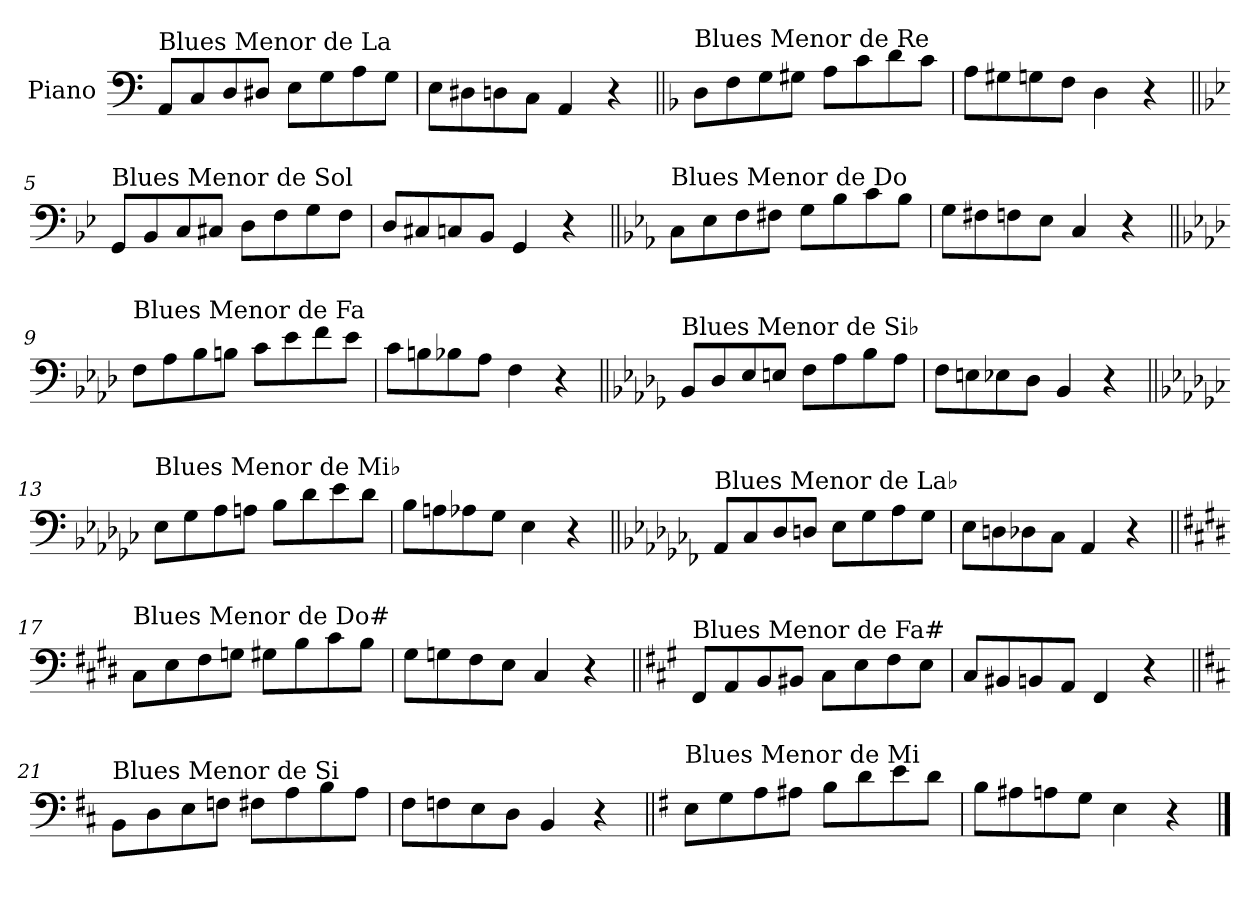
**kern
*part1
*staff1
*I"Piano
*I'Pno.
*clefF4
*k[]
=1
!LO:TX:a:t=Blues Menor de La
8AA/L
8C/
8D/
8D#X/J
8E\L
8G\
8A\
8G\J
=2
8E\L
8D#X\
8Dn\
8C\J
4AA/
4r
=3||
*k[b-]
!LO:TX:a:t=Blues Menor de Re
8D\L
8F\
8G\
8G#X\J
8A\L
8c\
8d\
8c\J
=4
8A\L
8G#X\
8Gn\
8F\J
4D\
4r
!!LO:LB:g=z
=5||
*k[b-e-]
!LO:TX:a:t=Blues Menor de Sol
8GG/L
8BB-/
8C/
8C#X/J
8D\L
8F\
8G\
8F\J
=6
8D/L
8C#X/
8Cn/
8BB-/J
4GG/
4r
=7||
*k[b-e-a-]
!LO:TX:a:t=Blues Menor de Do
8C\L
8E-\
8F\
8F#X\J
8G\L
8B-\
8c\
8B-\J
=8
8G\L
8F#X\
8Fn\
8E-\J
4C/
4r
!!LO:LB:g=z
=9||
*k[b-e-a-d-]
!LO:TX:a:t=Blues Menor de Fa
8F\L
8A-\
8B-\
8Bn\J
8c\L
8e-\
8f\
8e-\J
=10
8c\L
8Bn\
8B-X\
8A-\J
4F\
4r
=11||
*k[b-e-a-d-g-]
!LO:TX:a:t=Blues Menor de Si♭
8BB-/L
8D-/
8E-/
8En/J
8F\L
8A-\
8B-\
8A-\J
=12
8F\L
8En\
8E-X\
8D-\J
4BB-/
4r
!!LO:LB:g=z
=13||
*k[b-e-a-d-g-c-]
!LO:TX:a:t=Blues Menor de Mi♭
8E-\L
8G-\
8A-\
8An\J
8B-\L
8d-\
8e-\
8d-\J
=14
8B-\L
8An\
8A-X\
8G-\J
4E-\
4r
=15||
*k[b-e-a-d-g-c-f-]
!LO:TX:a:t=Blues Menor de La♭
8AA-/L
8C-/
8D-/
8Dn/J
8E-\L
8G-\
8A-\
8G-\J
=16
8E-\L
8Dn\
8D-X\
8C-\J
4AA-/
4r
!!LO:LB:g=z
=17||
*k[f#c#g#d#]
!LO:TX:a:t=Blues Menor de Do#
8C#\L
8E\
8F#\
8Gn\J
8G#X\L
8B\
8c#\
8B\J
=18
8G#\L
8Gn\
8F#\
8E\J
4C#/
4r
=19||
*k[f#c#g#]
!LO:TX:a:t=Blues Menor de Fa#
8FF#/L
8AA/
8BB/
8BB#X/J
8C#\L
8E\
8F#\
8E\J
=20
8C#/L
8BB#X/
8BBn/
8AA/J
4FF#/
4r
!!LO:LB:g=z
=21||
*k[f#c#]
!LO:TX:a:t=Blues Menor de Si
8BB\L
8D\
8E\
8Fn\J
8F#X\L
8A\
8B\
8A\J
=22
8F#\L
8Fn\
8E\
8D\J
4BB/
4r
=23||
*k[f#]
!LO:TX:a:t=Blues Menor de Mi
8E\L
8G\
8A\
8A#X\J
8B\L
8d\
8e\
8d\J
=24
8B\L
8A#X\
8An\
8G\J
4E\
4r
==
*-
